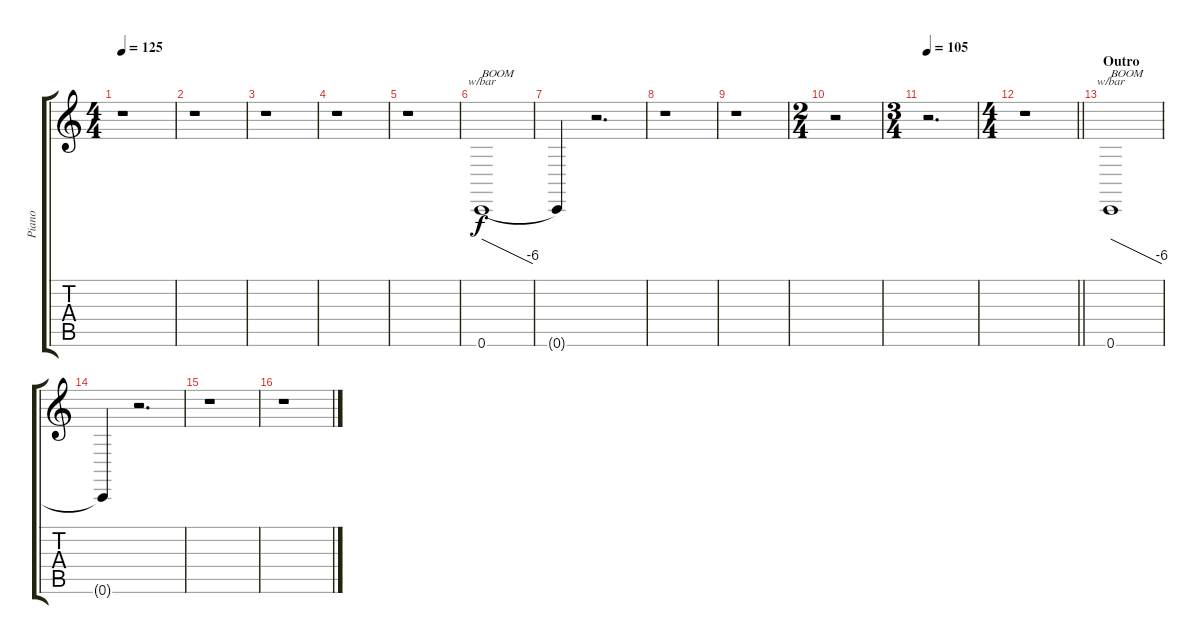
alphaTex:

\track ("Piano" "Piano") {instrument acousticgrandpiano}
\staff {score tabs}
\tuning (D4 A3 F3 C3 G2 C2) {hide}
\ts (4 4)
\tempo 125
\clef g2
\ks c
r.1{dy f} |
r.1 |
r.1 |
r.1 |
r.1 |
0.6.1{tbe (dive default 0 0 60 -24) txt "BOOM" volume 16 instrument ocarina} |
0.6{t}.4 r.2{d} |
r.1 |
r.1 |
\ts (2 4)
r.2 |
\ts (3 4)
\tempo 105
r.2{d} |
\ts (4 4)
\barLineRight lightlight
r.1 |
\section ("" "Outro")
0.6.1{tbe (dive default 0 0 60 -24) txt "BOOM" volume 16 instrument ocarina} |
0.6{t}.4 r.2{d} |
r.1 |
r.1
